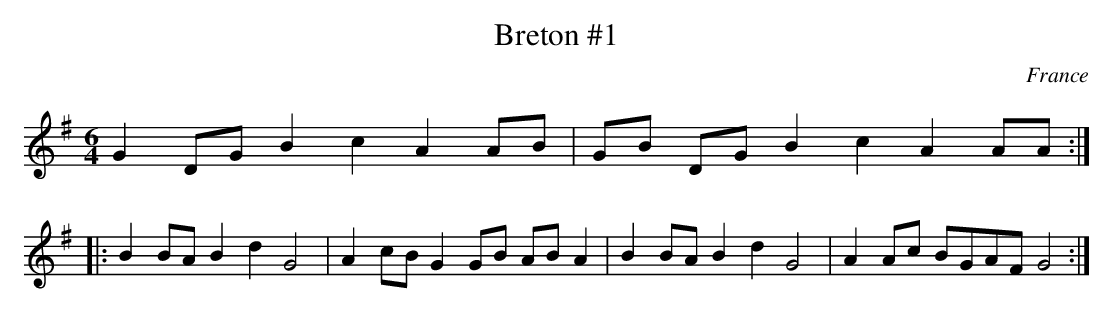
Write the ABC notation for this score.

X:1
T:Breton #1
O:France
M:6/4
K:G
G2DG B2c2 A2AB | GB DG B2c2 A2AA :|
|:B2BA B2d2 G4 | A2cB G2GB ABA2 | \
B2BA B2d2 G4 |  A2Ac BGAF G4 :|
